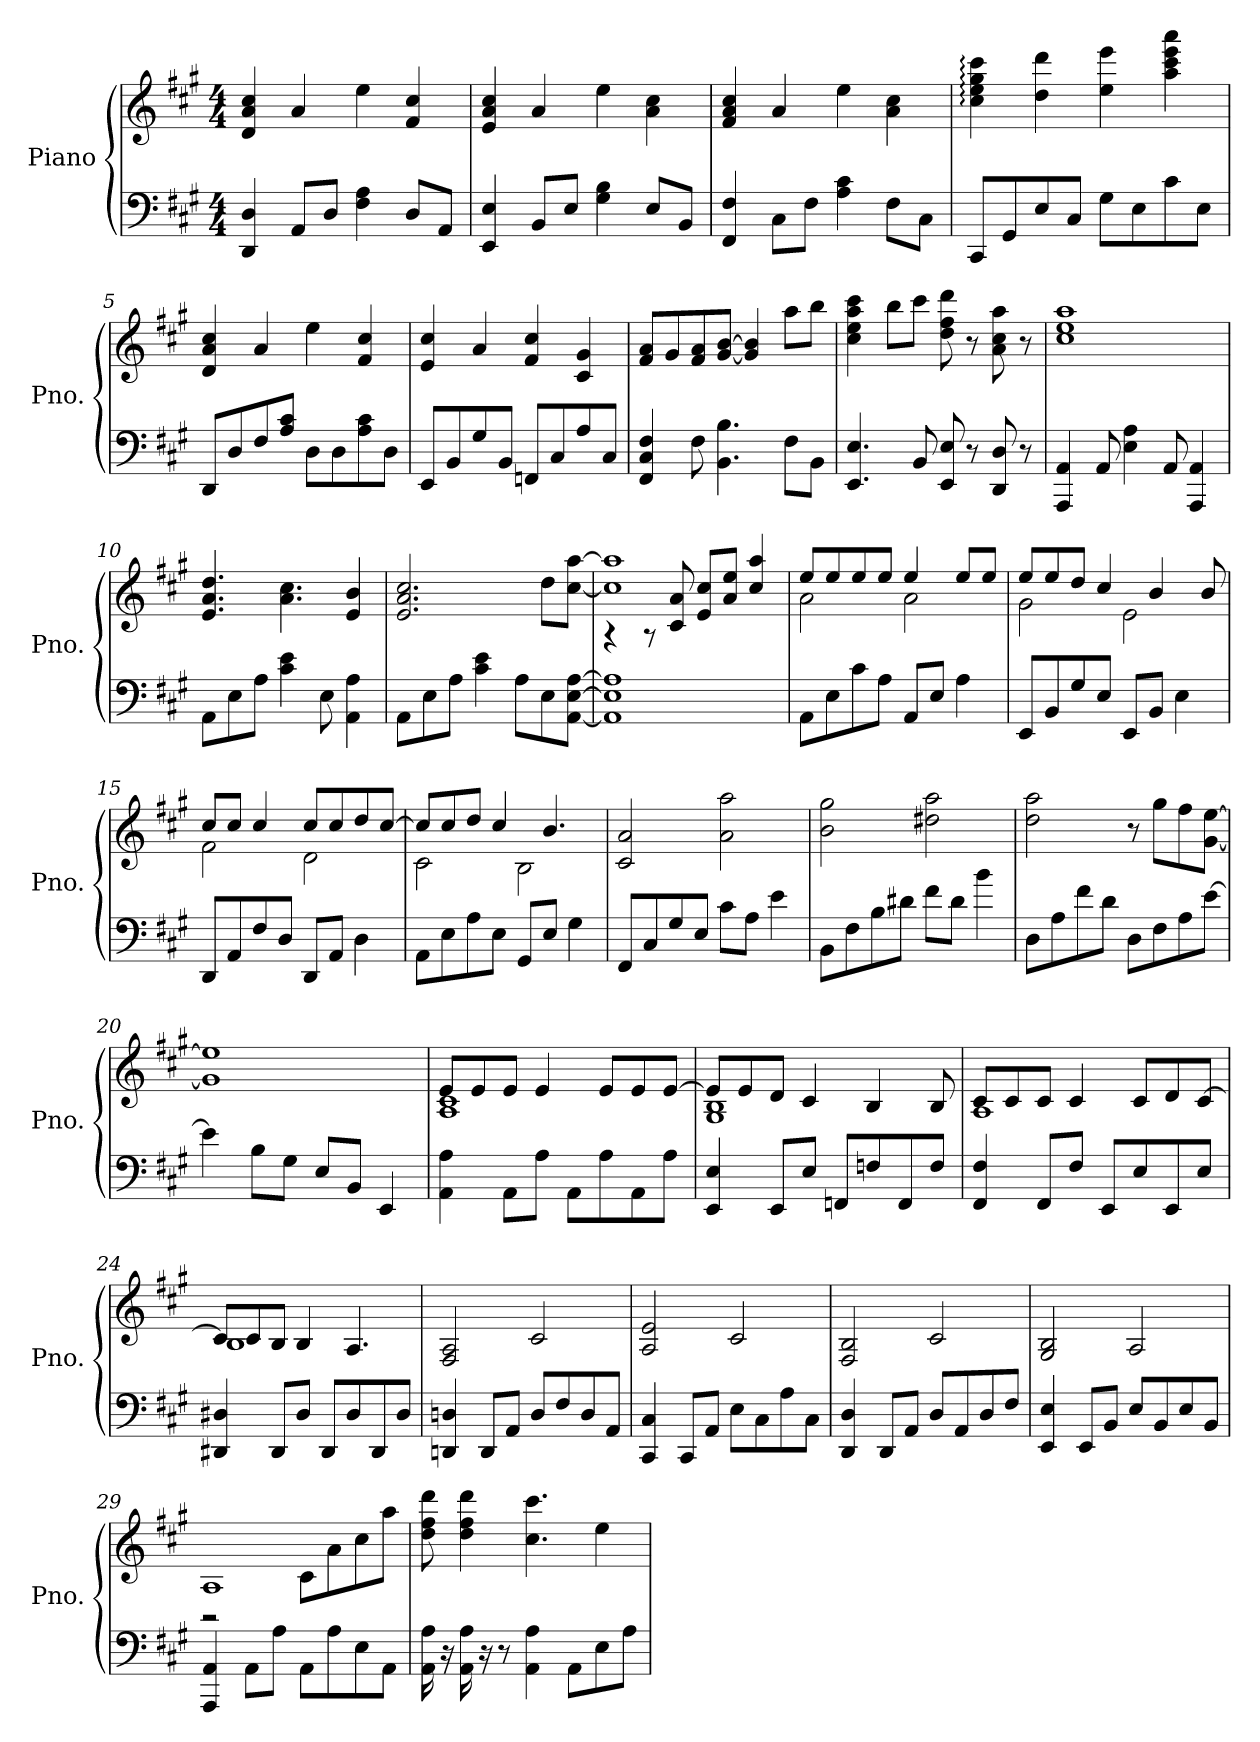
**kern	**kern
*part1	*part1
*staff2	*staff1
*I"Piano	*
*I'Pno.	*
*clefF4	*clefG2
*k[f#c#g#]	*k[f#c#g#]
*M4/4	*M4/4
*MM160	*MM160
=1	=1
4DD/ 4D/	4d/ 4a/ 4cc#/
8AA/L	4a/
8D/J	.
4F#\ 4A\	4ee\
8D/L	4f#/ 4cc#/
8AA/J	.
=2	=2
4EE/ 4E/	4e/ 4a/ 4cc#/
8BB/L	4a/
8E/J	.
4G#\ 4B\	4ee\
8E/L	4a\ 4cc#\
8BB/J	.
=3	=3
4FF#/ 4F#/	4f#/ 4a/ 4cc#/
8C#\L	4a/
8F#\J	.
4A\ 4c#\	4ee\
8F#\L	4a\ 4cc#\
8C#\J	.
=4	=4
8CC#/L	4cc#\: 4ee\: 4gg#\: 4ccc#\:
8GG#/	.
8E/	4dd\ 4ddd\
8C#/J	.
8G#\L	4ee\ 4eee\
8E\	.
8c#\	4aa\ 4ccc#\ 4eee\ 4aaa\
8E\J	.
=5	=5
8DD/L	4d/ 4a/ 4cc#/
8D/	.
8F#/	4a/
8A/ 8c#/J	.
8D\L	4ee\
8D\	.
8A\ 8c#\	4f#/ 4cc#/
8D\J	.
!!LO:LB:g=z
=6	=6
8EE/L	4e/ 4cc#/
8BB/	.
8G#/	4a/
8BB/J	.
8FFn/L	4f#/ 4cc#/
8C#/	.
8A/	4c#/ 4g#/
8C#/J	.
=7	=7
4FF#/ 4C#/ 4F#/	8f#/ 8a/L
.	8g#/
8F#\	8f#/ 8a/
4.BB\ 4.B\	[8g#/ [8b/J
.	4g#/] 4b/]
8F#\L	8aa\L
8BB\J	8bb\J
=8	=8
4.EE/ 4.E/	4cc#\ 4ee\ 4aa\ 4ccc#\
.	8bb\L
8BB/	8ccc#\J
8EE/ 8E/	8dd\ 8ff#\ 8ddd\
8r	8r
8DD/ 8D/	8a\ 8cc#\ 8aa\
8r	8r
=9	=9
4AAA/ 4AA/	1cc# 1ee 1aa
8AA/	.
4E\ 4A\	.
8AA/	.
4AAA/ 4AA/	.
=10	=10
8AA\L	4.e/ 4.a/ 4.dd/
8E\	.
8A\J	.
4c#\ 4e\	4.a\ 4.cc#\
8E\	.
4AA\ 4A\	4e/ 4b/
!!LO:LB:g=z
=11	=11
8AA\L	2.e/ 2.a/ 2.cc#/
8E\	.
8A\J	.
4c#\ 4e\	.
8A\L	.
8E\	8dd\L
[8AA\ [8E\ [8A\J	[8cc#\ [8aa\J
=12	=12
*	*^
1AA] 1E] 1A]	4rA	1cc#] 1aa]
.	8rA	.
.	8c#/ 8a/	.
.	8e/ 8cc#/L	.
.	8a/ 8ee/J	.
.	4cc#/ 4aa/	.
=13	=13	=13
8AA\L	8ee/L	2a\
8E\	8ee/	.
8c#\	8ee/	.
8A\J	8ee/J	.
8AA/L	4ee/	2a\
8E/J	.	.
4A\	8ee/L	.
.	8ee/J	.
=14	=14	=14
8EE/L	8ee/L	2g#\
8BB/	8ee/	.
8G#/	8dd/J	.
8E/J	4cc#/	.
8EE/L	.	2e\
8BB/J	4b/	.
4E\	.	.
.	8b/	.
=15	=15	=15
8DD/L	8cc#/L	2f#\
8AA/	8cc#/J	.
8F#/	4cc#/	.
8D/J	.	.
8DD/L	8cc#/L	2d\
8AA/J	8cc#/	.
4D\	8dd/	.
.	[8cc#/J	.
!!LO:LB:g=z	!!
=16	=16	=16
8AA\L	8cc#/L]	2c#\
8E\	8cc#/	.
8A\	8dd/J	.
8E\J	4cc#/	.
8GG#/L	.	2B\
8E/J	4.b/	.
4G#\	.	.
*	*v	*v
=17	=17
8FF#/L	2c#/ 2a/
8C#/	.
8G#/	.
8E/J	.
8c#\L	2a\ 2aa\
8A\J	.
4e\	.
=18	=18
8BB\L	2b\ 2gg#\
8F#\	.
8B\	.
8d#X\J	.
8f#\L	2dd#X\ 2aa\
8d#\J	.
4b\	.
=19	=19
8D\L	2dd\ 2aa\
8A\	.
8f#\	.
8d\J	.
8D\L	8r
8F#\	8gg#\L
8A\	8ff#\
[8e\J	[8g#\ [8ee\J
=20	=20
4e\]	1g#] 1ee]
8B\L	.
8G#\J	.
8E/L	.
8BB/J	.
4EE/	.
!!LO:LB:g=z
=21	=21
*	*^
4AA\ 4A\	8e/L	1A 1c#
.	8e/	.
8AA\L	8e/J	.
8A\J	4e/	.
8AA\L	.	.
8A\	8e/L	.
8AA\	8e/	.
8A\J	[8e/J	.
=22	=22	=22
4EE/ 4E/	8e/L]	1G# 1B
.	8e/	.
8EE/L	8d/J	.
8E/J	4c#/	.
8FFn/L	.	.
8Fn/	4B/	.
8FF/	.	.
8F/J	8B/	.
=23	=23	=23
4FF#/ 4F#/	8c#/L	1A
.	8c#/	.
8FF#/L	8c#/J	.
8F#/J	4c#/	.
8EE/L	.	.
8E/	8c#/L	.
8EE/	8d/	.
8E/J	[8c#/J	.
=24	=24	=24
4DD#X/ 4D#X/	8c#/L]	1B
.	8c#/	.
8DD#/L	8B/J	.
8D#/J	4B/	.
8DD#/L	.	.
8D#/	4.A/	.
8DD#/	.	.
8D#/J	.	.
*	*v	*v
!!LO:PB:g=z
=25	=25
4DDn/ 4Dn/	2F#/ 2A/
8DD/L	.
8AA/J	.
8D/L	2c#/
8F#/	.
8D/	.
8AA/J	.
=26	=26
4CC#/ 4C#/	2A/ 2e/
8CC#/L	.
8AA/J	.
8E\L	2c#/
8C#\	.
8A\	.
8C#\J	.
=27	=27
4DD/ 4D/	2F#/ 2B/
8DD/L	.
8AA/J	.
8D/L	2c#/
8AA/	.
8D/	.
8F#/J	.
=28	=28
4EE/ 4E/	2G#/ 2B/
8EE/L	.
8BB/J	.
8E/L	2A/
8BB/	.
8E/	.
8BB/J	.
=29	=29
*	*^
4AAA/ 4AA/	1A	2r
8AA\L	.	.
8A\J	.	.
8AA\L	.	8c#\L
8A\	.	8a\
8E\	.	8cc#\
8AA\J	.	8aa\J
*	*v	*v
!!LO:LB:g=z
=30	=30
16AA\ 16A\	8dd\ 8ff#\ 8ddd\
16r	.
16AA\ 16A\	4dd\ 4ff#\ 4ddd\
16r	.
8r	.
4AA\ 4A\	4.cc#\ 4.ccc#\
8AA\L	.
8E\	4ee\
8A\J	.
=	=
*-	*-
